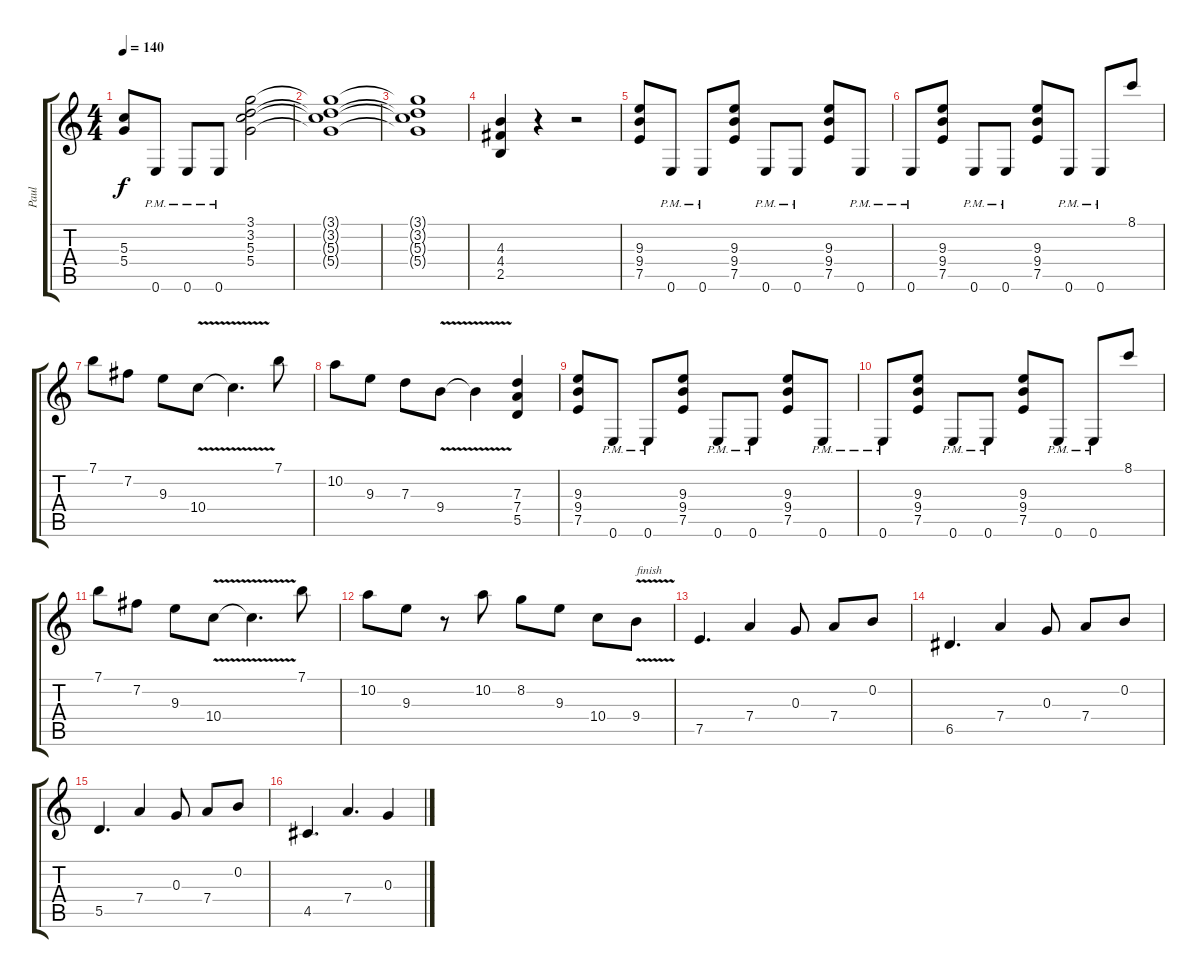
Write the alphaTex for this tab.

\track ("Paul" "Paul") {instrument distortionguitar}
\staff {score tabs}
\tuning (E4 B3 G3 D3 A2 E2) {hide}
\ts (4 4)
\tempo 140
\clef g2
\ks c
(5.3 5.4).8{dy f} 0.6{pm}.8 0.6{pm}.8 0.6{pm}.8 (3.1 3.2 5.3 5.4).2 |
(3.1{t} 3.2{t} 5.3{t} 5.4{t}).1 |
(3.1{t} 3.2{t} 5.3{t} 5.4{t}).1 |
(4.3 4.4 2.5).4 r.4 r.2 |
(9.3 9.4 7.5).8 0.6{pm}.8 0.6{pm}.8 (9.3 9.4 7.5).8 0.6{pm}.8 0.6{pm}.8 (9.3 9.4 7.5).8 0.6{pm}.8 |
0.6{pm}.8 (9.3 9.4 7.5).8 0.6{pm}.8 0.6{pm}.8 (9.3 9.4 7.5).8 0.6{pm}.8 0.6{pm}.8 8.1.8 |
7.1.8 7.2.8 9.3.8 10.4{v}.8 10.4{t}.4{d} 7.1.8 |
10.2.8 9.3.8 7.3.8 9.4{v}.8 9.4{t}.4 (7.3 7.4 5.5).4 |
(9.3 9.4 7.5).8 0.6{pm}.8 0.6{pm}.8 (9.3 9.4 7.5).8 0.6{pm}.8 0.6{pm}.8 (9.3 9.4 7.5).8 0.6{pm}.8 |
0.6{pm}.8 (9.3 9.4 7.5).8 0.6{pm}.8 0.6{pm}.8 (9.3 9.4 7.5).8 0.6{pm}.8 0.6{pm}.8 8.1.8 |
7.1.8 7.2.8 9.3.8 10.4{v}.8 10.4{t}.4{d} 7.1.8 |
10.2.8 9.3.8 r.8 10.2.8 8.2.8 9.3.8 10.4.8 9.4{v}.8{txt "finish"} |
7.5.4{d} 7.4.4 0.3.8 7.4.8 0.2.8 |
6.5.4{d} 7.4.4 0.3.8 7.4.8 0.2.8 |
5.5.4{d} 7.4.4 0.3.8 7.4.8 0.2.8 |
4.5.4{d} 7.4.4{d} 0.3.4
